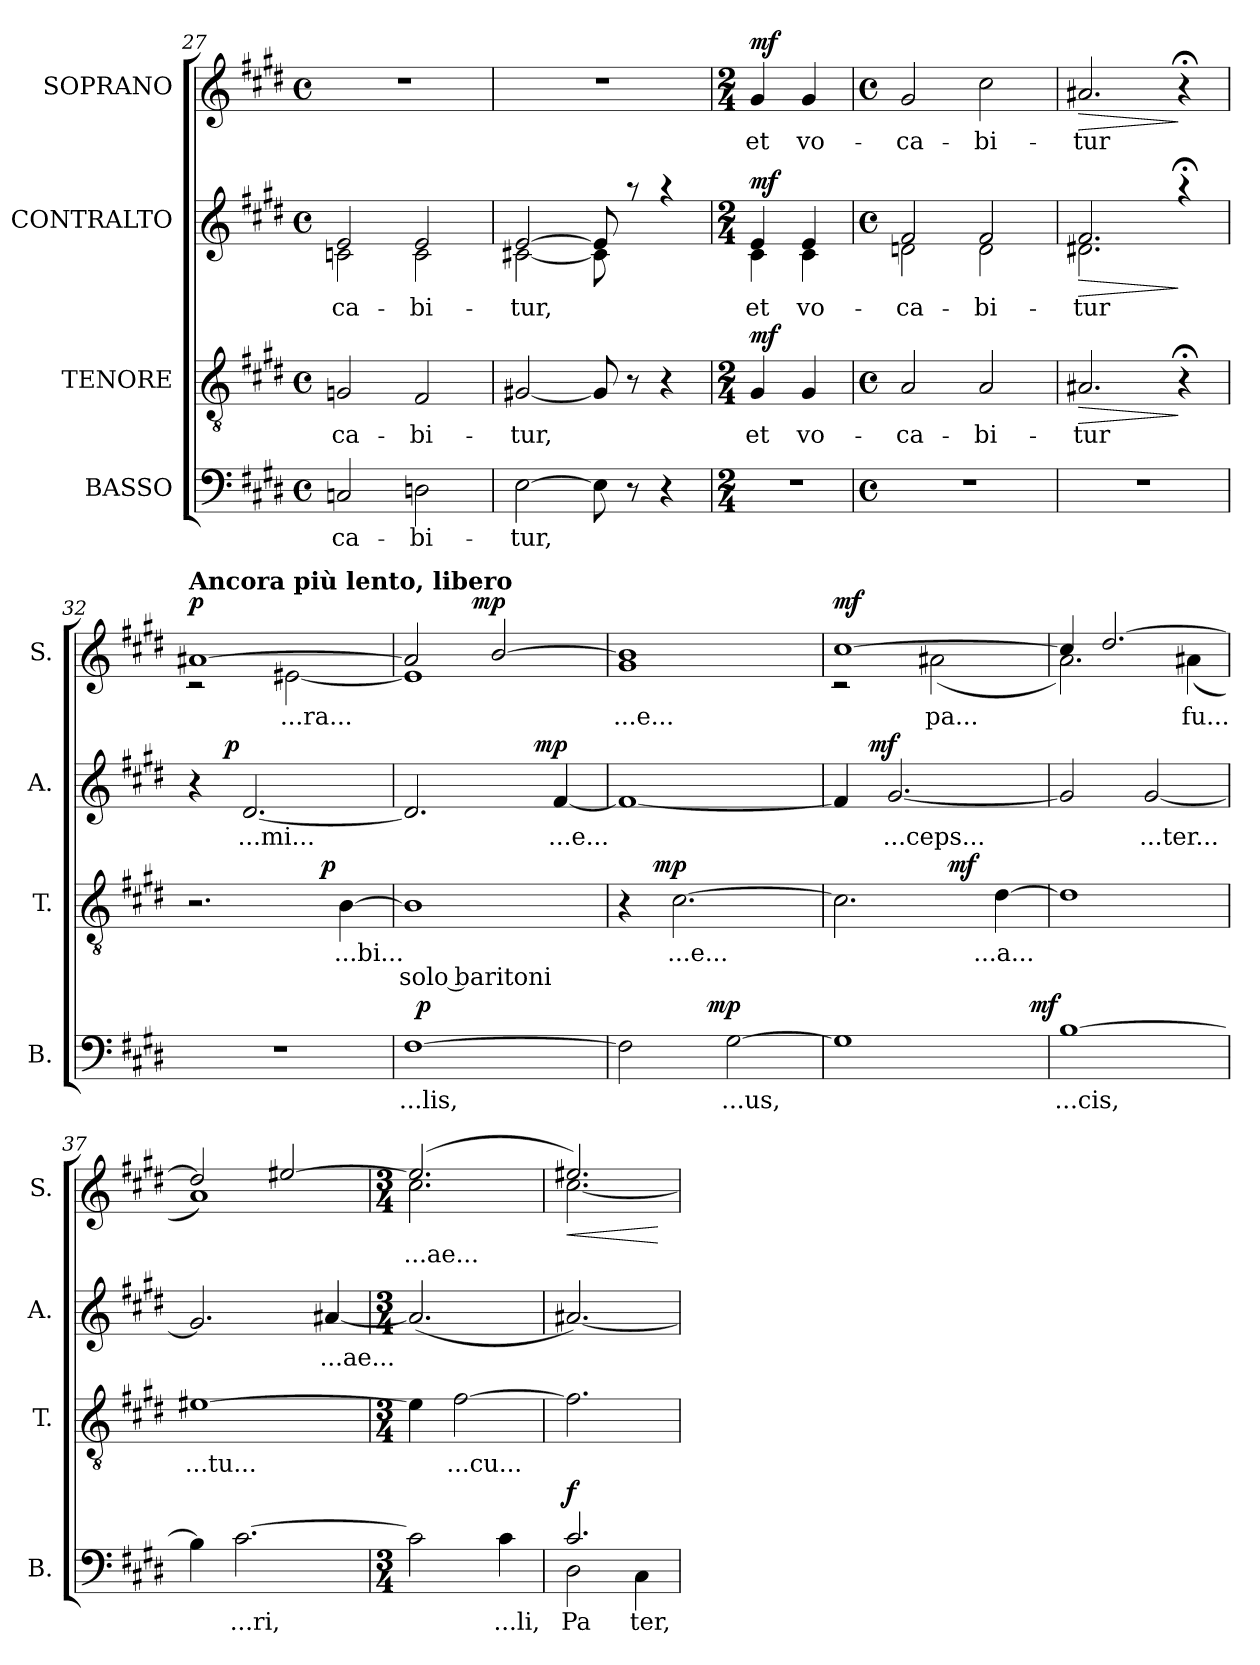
**kern	**text	**dynam	**kern	**text	**text	**dynam	**kern	**text	**dynam	**kern	**text	**dynam
*part4	*part4	*part4	*part3	*part3	*part3	*part3	*part2	*part2	*part2	*part1	*part1	*part1
*staff4	*staff4	*staff4	*staff3	*staff3	*staff3	*staff3	*staff2	*staff2	*staff2	*staff1	*staff1	*staff1
*I"BASSO	*	*	*I"TENORE	*	*	*	*I"CONTRALTO	*	*	*I"SOPRANO	*	*
*I'B.	*	*	*I'T.	*	*	*	*I'A.	*	*	*I'S.	*	*
*clefF4	*	*	*clefGv2	*	*	*	*clefG2	*	*	*clefG2	*	*
*k[f#c#g#d#]	*	*	*k[f#c#g#d#]	*	*	*	*k[f#c#g#d#]	*	*	*k[f#c#g#d#]	*	*
*E:	*	*	*E:	*	*	*	*E:	*	*	*E:	*	*
*M4/4	*	*	*M4/4	*	*	*	*M4/4	*	*	*M4/4	*	*
*met(c)	*	*	*met(c)	*	*	*	*met(c)	*	*	*met(c)	*	*
=27	=27	=27	=27	=27	=27	=27	=27	=27	=27	=27	=27	=27
!	!LO:LY:b	!	!	!LO:LY:b	!	!	!	!LO:LY:b	!	!	!	!
*	*	*	*	*	*	*	*^	*	*	*	*	*
2Cn/	-ca-	.	2Gn/	-ca-	.	.	2e/	2cn\	-ca-	.	1r	.	.
!	!LO:LY:b	!	!	!LO:LY:b	!	!	!	!	!LO:LY:b	!	!	!	!
2Dn\	-bi-	.	2F#/	-bi-	.	.	2e/	2c\	-bi-	.	.	.	.
=28	=28	=28	=28	=28	=28	=28	=28	=28	=28	=28	=28	=28	=28
!	!LO:LY:b	!	!	!LO:LY:b	!	!	!	!	!LO:LY:b	!	!	!	!
[>2E\	-tur,	.	[<2G#X/	-tur,	.	.	[>2e/	[<2c#X\	-tur,	.	1r	.	.
8E\]	.	.	8G#/]	.	.	.	8e/]	8c#\]	.	.	.	.	.
8r	.	.	8r	.	.	.	8raa	4.ryy	.	.	.	.	.
4r	.	.	4r	.	.	.	4raa	.	.	.	.	.	.
=29	=29	=29	=29	=29	=29	=29	=29	=29	=29	=29	=29	=29	=29
*M2/4	*	*	*M2/4	*	*	*	*M2/4	*	*	*	*M2/4	*	*
!LO:N:vis=1	!	!	!	!LO:LY:b	!	!LO:DY:a	!	!	!LO:LY:b	!LO:DY:a	!	!LO:LY:b	!LO:DY:a
2r	.	.	4G#/	et	.	mf	4e/	4c#\	et	mf	4g#/	et	mf
!	!	!	!	!LO:LY:b	!	!	!	!	!LO:LY:b	!	!	!LO:LY:b	!
.	.	.	4G#/	vo-	.	.	4e/	4c#\	vo-	.	4g#/	vo-	.
=30	=30	=30	=30	=30	=30	=30	=30	=30	=30	=30	=30	=30	=30
*M4/4	*	*	*M4/4	*	*	*	*M4/4	*	*	*	*M4/4	*	*
*met(c)	*	*	*met(c)	*	*	*	*met(c)	*	*	*	*met(c)	*	*
!	!	!	!	!LO:LY:b	!	!	!	!	!LO:LY:b	!	!	!LO:LY:b	!
1r	.	.	2A/	-ca-	.	.	2f#/	2dn\	-ca-	.	2g#/	-ca-	.
!	!	!	!	!LO:LY:b	!	!	!	!	!LO:LY:b	!	!	!LO:LY:b	!
.	.	.	2A/	-bi-	.	.	2f#/	2d\	-bi-	.	2cc#\	-bi-	.
=31	=31	=31	=31	=31	=31	=31	=31	=31	=31	=31	=31	=31	=31
!	!	!	!	!LO:LY:b	!	!LO:HP:b	!	!	!LO:LY:b	!LO:HP:b	!	!LO:LY:b	!LO:HP:b
1r	.	.	2.A#X/	-tur	.	>	2.f#/	2.d#X\	-tur	>	2.a#X/	-tur	>
.	.	.	4r;<	.	.	]	4r;<aa	4ryy	.	]	4r;<	.	]
!!LO:PB:g=z
=32	=32	=32	=32	=32	=32	=32	=32	=32	=32	=32	=32	=32	=32
*	*	*	*	*	*	*	*	*	*	*	*^	*	*
!	!	!	!	!	!	!	!	!	!	!	!LO:TX:a:B:t=Ancora più lento, libero	!	!	!
!	!	!	!	!	!	!	!	!	!	!	!	!	!	!LO:DY:b
*	*	*	*^	*	*	*	*	*	*	*	*	*	*	*
1r	.	.	2.r	2ryy	.	.	.	4r	8.ryy	.	.	[>1a#X	2rc	.	p
!	!	!	!	!	!	!	!	!	!	!	!LO:DY:a	!	!	!	!
.	.	.	.	.	.	.	.	.	2ryy	.	p	.	.	.	.
!	!	!	!	!	!	!	!	!	!	!LO:LY:b	!	!	!	!	!
.	.	.	.	.	.	.	.	[<2.d#/	.	...mi...	.	.	.	.	.
!	!	!	!	!	!	!	!	!	!	!	!	!	!	!LO:LY:b	!
.	.	.	.	8.ryy	.	.	.	.	.	.	.	.	[<2e#X\	...ra...	.
!	!	!	!	!	!	!	!LO:DY:a	!	!	!	!	!	!	!	!
.	.	.	.	4ryy	.	.	p	.	4ryy	.	.	.	.	.	.
!	!	!	!	!	!LO:LY:b	!	!	!	!	!	!	!	!	!	!
.	.	.	[>4B\	.	...bi...	.	.	.	.	.	.	.	.	.	.
.	.	.	.	16ryy	.	.	.	.	16ryy	.	.	.	.	.	.
=33	=33	=33	=33	=33	=33	=33	=33	=33	=33	=33	=33	=33	=33	=33	=33
!	!LO:LY:b	!	!	!	!	!LO:LY:b	!	!	!	!	!	!	!	!	!
*^	*	*	*v	*v	*	*	*	*	*	*	*	*	*^	*	*
[>1F#	32ryy	...lis,	.	1B]	.	solo baritoni	.	2.d#/]	2ryy	.	.	2a#/]	1e#]	4..ryy	.	.
!	!	!	!LO:DY:a	!	!	!	!	!	!	!	!	!	!	!	!	!
.	2ryy	.	p	.	.	.	.	.	.	.	.	.	.	.	.	.
!	!	!	!	!	!	!	!	!	!	!	!	!	!	!	!	!LO:DY:b
.	.	.	.	.	.	.	.	.	.	.	.	.	.	2ryy	.	mp
.	.	.	.	.	.	.	.	.	8.ryy	.	.	[>2b/	.	.	.	.
.	4...ryy	.	.	.	.	.	.	.	.	.	.	.	.	.	.	.
!	!	!	!	!	!	!	!	!	!	!	!LO:DY:a	!	!	!	!	!
.	.	.	.	.	.	.	.	.	4ryy	.	mp	.	.	.	.	.
!	!	!	!	!	!	!	!	!	!	!LO:LY:b	!	!	!	!	!	!
.	.	.	.	.	.	.	.	[<4f#/	.	...e...	.	.	.	.	.	.
.	.	.	.	.	.	.	.	.	16ryy	.	.	.	.	16ryy	.	.
=34	=34	=34	=34	=34	=34	=34	=34	=34	=34	=34	=34	=34	=34	=34	=34	=34
!	!	!	!	!	!	!	!	!	!	!	!	!	!	!	!LO:LY:b	!
*	*	*	*	*	*	*	*	*v	*v	*	*	*	*	*	*	*
*	*	*	*	*^	*	*	*	*	*	*	*v	*v	*v	*	*
2F#\]	4..ryy	.	.	4r	8.ryy	.	.	.	1f#_	.	.	1g# 1b]	...e...	.
!	!	!	!	!	!	!	!	!LO:DY:a	!	!	!	!	!	!
.	.	.	.	.	2ryy	.	.	mp	.	.	.	.	.	.
!	!	!	!	!	!	!LO:LY:b	!	!	!	!	!	!	!	!
.	.	.	.	[>2.c#\	.	...e...	.	.	.	.	.	.	.	.
!	!	!	!LO:DY:a	!	!	!	!	!	!	!	!	!	!	!
.	2ryy	.	mp	.	.	.	.	.	.	.	.	.	.	.
!	!	!LO:LY:b	!	!	!	!	!	!	!	!	!	!	!	!
[>2G#\	.	...us,	.	.	.	.	.	.	.	.	.	.	.	.
.	.	.	.	.	4ryy	.	.	.	.	.	.	.	.	.
.	16ryy	.	.	.	16ryy	.	.	.	.	.	.	.	.	.
=35	=35	=35	=35	=35	=35	=35	=35	=35	=35	=35	=35	=35	=35	=35
*	*	*	*	*	*	*	*	*	*	*	*	*^	*	*
!	!	!	!	!	!	!	!	!	!	!	!	!	!	!	!LO:DY:a
*	*	*	*	*	*	*	*	*	*^	*	*	*	*	*	*
1G#]	2...ryy	.	.	2.c#\]	2ryy	.	.	.	4f#/]	8.ryy	.	.	[>1cc#	2rc	.	mf
!	!	!	!	!	!	!	!	!	!	!	!	!LO:DY:a	!	!	!	!
.	.	.	.	.	.	.	.	.	.	2ryy	.	mf	.	.	.	.
!	!	!	!	!	!	!	!	!	!	!	!LO:LY:b	!	!	!	!	!
.	.	.	.	.	.	.	.	.	[<2.g#/	.	...ceps...	.	.	.	.	.
!	!	!	!	!	!	!	!	!	!	!	!	!	!	!	!LO:LY:b	!
.	.	.	.	.	16ryy	.	.	.	.	.	.	.	.	(<2a#X\	pa...	.
!	!	!	!	!	!	!	!	!LO:DY:a	!	!	!	!	!	!	!	!
.	.	.	.	.	4..ryy	.	.	mf	.	.	.	.	.	.	.	.
.	.	.	.	.	.	.	.	.	.	4ryy	.	.	.	.	.	.
!	!	!	!	!	!	!LO:LY:b	!	!	!	!	!	!	!	!	!	!
.	.	.	.	[>4d#\	.	...a...	.	.	.	.	.	.	.	.	.	.
!	!	!	!LO:DY:a	!	!	!	!	!	!	!	!	!	!	!	!	!
.	16ryy	.	mf	.	.	.	.	.	.	16ryy	.	.	.	.	.	.
=36	=36	=36	=36	=36	=36	=36	=36	=36	=36	=36	=36	=36	=36	=36	=36	=36
!	!	!LO:LY:b	!	!	!	!	!	!	!	!	!	!	!	!	!	!
*v	*v	*	*	*	*	*	*	*	*v	*v	*	*	*	*	*	*
*	*	*	*v	*v	*	*	*	*	*	*	*	*	*	*
[>1B	...cis,	.	1d#]	.	.	.	2g#/]	.	.	4cc#/]	2.a\)	.	.
.	.	.	.	.	.	.	.	.	.	[>2.dd#/	.	.	.
!	!	!	!	!	!	!	!	!LO:LY:b	!	!	!	!	!
.	.	.	.	.	.	.	[<2g#/	...ter...	.	.	.	.	.
!	!	!	!	!	!	!	!	!	!	!	!	!LO:LY:b	!
.	.	.	.	.	.	.	.	.	.	.	(<4a#X\	fu...	.
=37	=37	=37	=37	=37	=37	=37	=37	=37	=37	=37	=37	=37	=37
!	!	!	!	!LO:LY:b	!	!	!	!	!	!	!	!	!
4B\]	.	.	[>1e#X	...tu...	.	.	2.g#/]	.	.	2dd#/]	1a)	.	.
!	!LO:LY:b	!	!	!	!	!	!	!	!	!	!	!	!
[>2.c#\	...ri,	.	.	.	.	.	.	.	.	.	.	.	.
.	.	.	.	.	.	.	.	.	.	[>2ee#X/	.	.	.
!	!	!	!	!	!	!	!	!LO:LY:b	!	!	!	!	!
.	.	.	.	.	.	.	[<4a#X/	...ae...	.	.	.	.	.
=38	=38	=38	=38	=38	=38	=38	=38	=38	=38	=38	=38	=38	=38
*M3/4	*	*	*M3/4	*	*	*	*M3/4	*	*	*M3/4	*	*	*
!	!	!	!	!	!	!	!	!	!	!	!	!LO:LY:b	!
2c#\]	.	.	4e#\]	.	.	.	(<2.a#/]	.	.	(2.ee#/]	2.cc#\	...ae...	.
!	!	!	!	!LO:LY:b	!	!	!	!	!	!	!	!	!
.	.	.	[<2f#\	...cu...	.	.	.	.	.	.	.	.	.
!	!LO:LY:b	!	!	!	!	!	!	!	!	!	!	!	!
4c#\	...li,	.	.	.	.	.	.	.	.	.	.	.	.
!!LO:LB:g=z	!!
=39	=39	=39	=39	=39	=39	=39	=39	=39	=39	=39	=39	=39	=39
!	!LO:LY:b	!LO:DY:b	!	!	!	!	!	!	!	!	!	!	!LO:HP:b
*^	*	*	*	*	*	*	*	*	*	*	*	*	*
2.c#/	2D#\	Pa-	f	2.f#\]	.	.	.	[<2.a#i/)	.	.	2.ee#i/)	[<2.cc#\	.	<
!	!	!LO:LY:b	!	!	!	!	!	!	!	!	!	!	!	!
.	4C#\	-ter,	.	.	.	.	.	.	.	.	.	.	.	.
*v	*v	*	*	*	*	*	*	*	*	*	*v	*v	*	*
.	.	.	.	.	.	.	.	.	.	.	.	[
=	=	=	=	=	=	=	=	=	=	=	=	=
*-	*-	*-	*-	*-	*-	*-	*-	*-	*-	*-	*-	*-
